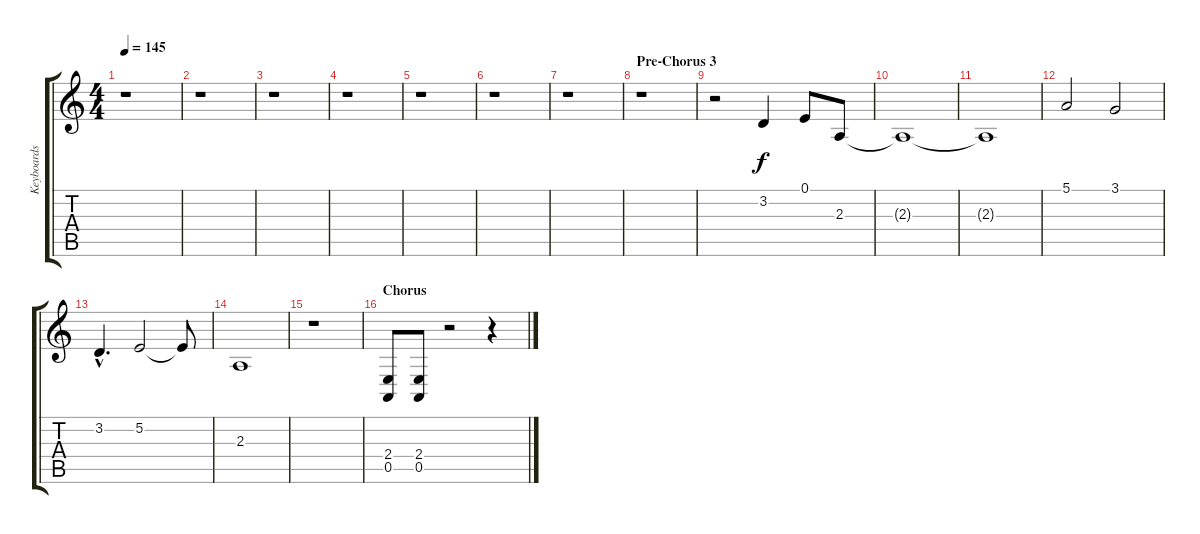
\track ("Keyboards" "Keyboards") {instrument lead8bassandlead}
\staff {score tabs}
\tuning (E4 B3 G3 D3 A2 E2) {hide}
\ts (4 4)
\tempo 145
\clef g2
\ks c
r.1{dy f} |
r.1 |
r.1 |
r.1 |
r.1 |
r.1 |
r.1 |
\section ("" "Pre-Chorus 3")
r.1 |
r.2 3.2.4{volume 13 balance 5} 0.1.8 2.3.8 |
2.3{t}.1 |
2.3{t}.1{volume 10 balance 8} |
5.1.2 3.1.2 |
3.2{hac}.4{d} 5.2.2 5.2{t}.8 |
2.3.1 |
r.1 |
\section ("" "Chorus")
(2.4 0.5).8 (2.4 0.5).8 r.2 r.4
